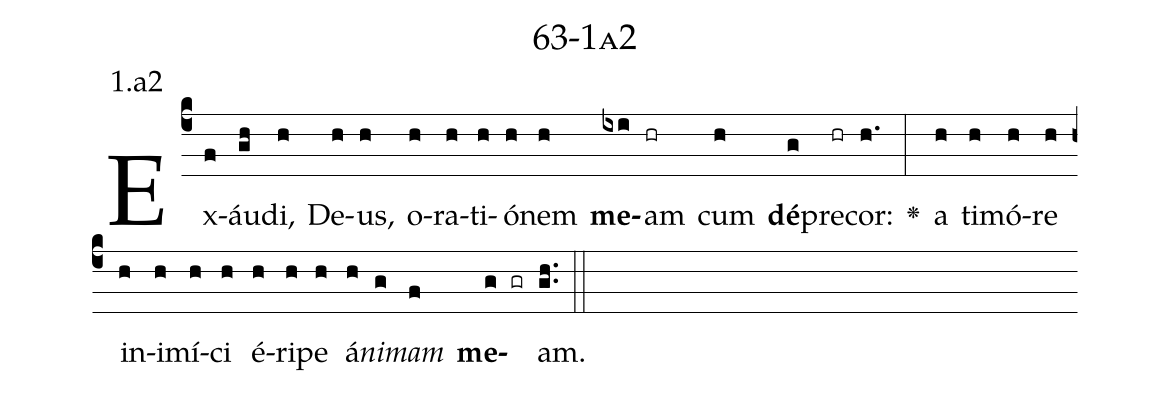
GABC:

name: 63-1a2;
annotation: 1.a2;
%%
(c4)Ex(f)áu(gh)di,(h) De(h)us,(h) o(h)ra(h)ti(h)ó(h)nem(h) <b>me</b>(ixi)am(hr) cum(h) <b>dé</b>(g)pre(hr)cor:(h.) <v>\greheightstar</v>(:) a(h) ti(h)mó(h)re(h) in(h)i(h)mí(h)ci(h) é(h)ri(h)pe(h) á(h)<i>ni</i>(g)<i>mam</i>(f) <b>me</b>(g gr)am.(gh..) (::)


%E(h) u(h) o(g) u(f) a(g) e.(gh..) (::)
